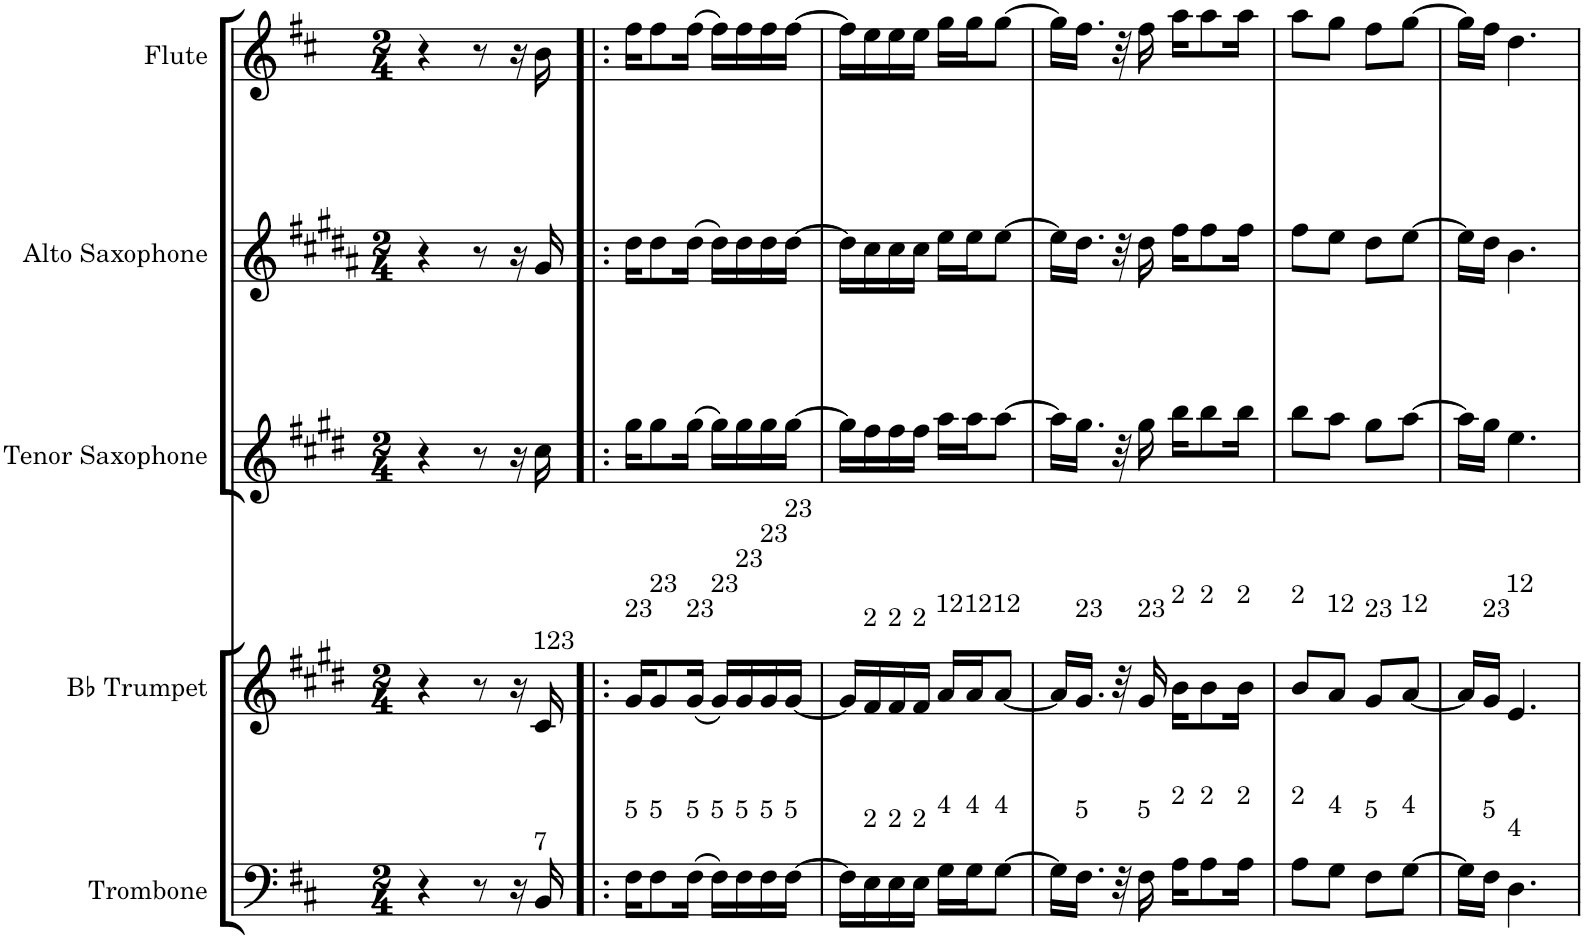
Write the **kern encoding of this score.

**kern	**kern	**kern	**kern	**kern
*part5	*part4	*part3	*part2	*part1
*staff5	*staff4	*staff3	*staff2	*staff1
*I"Trombone	*I"Bb Trumpet	*I"Tenor Saxophone	*I"Alto Saxophone	*I"Flute
*I'Tbn.	*I'Bb Tpt.	*I'T. Sax.	*I'A. Sax.	*I'Fl.
*clefF4	*clefG2	*clefG2	*clefG2	*clefG2
*	*Trd1c2	*Trd8c14	*Trd5c9	*
*k[f#c#]	*k[f#c#g#d#]	*k[f#c#g#d#]	*k[f#c#g#d#a#]	*k[f#c#]
*M2/4	*M2/4	*M2/4	*M2/4	*M2/4
=1	=1	=1	=1	=1
4r	4r	4r	4r	4r
8r	8r	8r	8r	8r
16r	16r	16r	16r	16r
!	!LO:TX:a:t=123	!	!	!
!LO:TX:a:t=7	!	!	!	!
16BB/	16c#/	16cc#\	16g#/	16b\
=2!|:	=2!|:	=2!|:	=2!|:	=2!|:
!	!LO:TX:a:t=23	!	!	!
!LO:TX:a:t=5	!	!	!	!
16F#\KL	16g#/KL	16gg#\KL	16dd#\KL	16ff#\KL
!	!LO:TX:a:t=23	!	!	!
!LO:TX:a:t=5	!	!	!	!
8F#\	8g#/	8gg#\	8dd#\	8ff#\
!	!LO:TX:a:t=23	!	!	!
!LO:TX:a:t=5	!	!	!	!
(16F#\Jk	(16g#/Jk	(16gg#\Jk	(16dd#\Jk	(16ff#\Jk
!	!LO:TX:a:t=23	!	!	!
!LO:TX:a:t=5	!	!	!	!
16F#\LL)	16g#/LL)	16gg#\LL)	16dd#\LL)	16ff#\LL)
!	!LO:TX:a:t=23	!	!	!
!LO:TX:a:t=5	!	!	!	!
16F#\	16g#/	16gg#\	16dd#\	16ff#\
!	!LO:TX:a:t=23	!	!	!
!LO:TX:a:t=5	!	!	!	!
16F#\	16g#/	16gg#\	16dd#\	16ff#\
!	!LO:TX:a:t=23	!	!	!
!LO:TX:a:t=5	!	!	!	!
[16F#\JJ	[16g#/JJ	[16gg#\JJ	[16dd#\JJ	[16ff#\JJ
=3	=3	=3	=3	=3
16F#\LL]	16g#/LL]	16gg#\LL]	16dd#\LL]	16ff#\LL]
!	!LO:TX:a:t=2	!	!	!
!LO:TX:a:t=2	!	!	!	!
16E\	16f#/	16ff#\	16cc#\	16ee\
!	!LO:TX:a:t=2	!	!	!
!LO:TX:a:t=2	!	!	!	!
16E\	16f#/	16ff#\	16cc#\	16ee\
!	!LO:TX:a:t=2	!	!	!
!LO:TX:a:t=2	!	!	!	!
16E\JJ	16f#/JJ	16ff#\JJ	16cc#\JJ	16ee\JJ
!	!LO:TX:a:t=12	!	!	!
!LO:TX:a:t=4	!	!	!	!
16G\LL	16a/LL	16aa\LL	16ee\LL	16gg\LL
!	!LO:TX:a:t=12	!	!	!
!LO:TX:a:t=4	!	!	!	!
16G\J	16a/J	16aa\J	16ee\J	16gg\J
!	!LO:TX:a:t=12	!	!	!
!LO:TX:a:t=4	!	!	!	!
[8G\J	[8a/J	[8aa\J	[8ee\J	[8gg\J
=4	=4	=4	=4	=4
16G\LL]	16a/LL]	16aa\LL]	16ee\LL]	16gg\LL]
!	!LO:TX:a:t=23	!	!	!
!LO:TX:a:t=5	!	!	!	!
16.F#\JJ	16.g#/JJ	16.gg#\JJ	16.dd#\JJ	16.ff#\JJ
32r	32r	32r	32r	32r
!	!LO:TX:a:t=23	!	!	!
!LO:TX:a:t=5	!	!	!	!
16F#\	16g#/	16gg#\	16dd#\	16ff#\
!	!LO:TX:a:t=2	!	!	!
!LO:TX:a:t=2	!	!	!	!
16A\KL	16b\KL	16bb\KL	16ff#\KL	16aa\KL
!	!LO:TX:a:t=2	!	!	!
!LO:TX:a:t=2	!	!	!	!
8A\	8b\	8bb\	8ff#\	8aa\
!	!LO:TX:a:t=2	!	!	!
!LO:TX:a:t=2	!	!	!	!
16A\Jk	16b\Jk	16bb\Jk	16ff#\Jk	16aa\Jk
=5	=5	=5	=5	=5
!	!LO:TX:a:t=2	!	!	!
!LO:TX:a:t=2	!	!	!	!
8A\L	8b/L	8bb\L	8ff#\L	8aa\L
!	!LO:TX:a:t=12	!	!	!
!LO:TX:a:t=4	!	!	!	!
8G\J	8a/J	8aa\J	8ee\J	8gg\J
!	!LO:TX:a:t=23	!	!	!
!LO:TX:a:t=5	!	!	!	!
8F#\L	8g#/L	8gg#\L	8dd#\L	8ff#\L
!	!LO:TX:a:t=12	!	!	!
!LO:TX:a:t=4	!	!	!	!
[8G\J	[8a/J	[8aa\J	[8ee\J	[8gg\J
=6	=6	=6	=6	=6
16G\LL]	16a/LL]	16aa\LL]	16ee\LL]	16gg\LL]
!	!LO:TX:a:t=23	!	!	!
!LO:TX:a:t=5	!	!	!	!
16F#\JJ	16g#/JJ	16gg#\JJ	16dd#\JJ	16ff#\JJ
!	!LO:TX:a:t=12	!	!	!
!LO:TX:a:t=4	!	!	!	!
4.D\	4.e/	4.ee\	4.b\	4.dd\
=	=	=	=	=
*-	*-	*-	*-	*-
